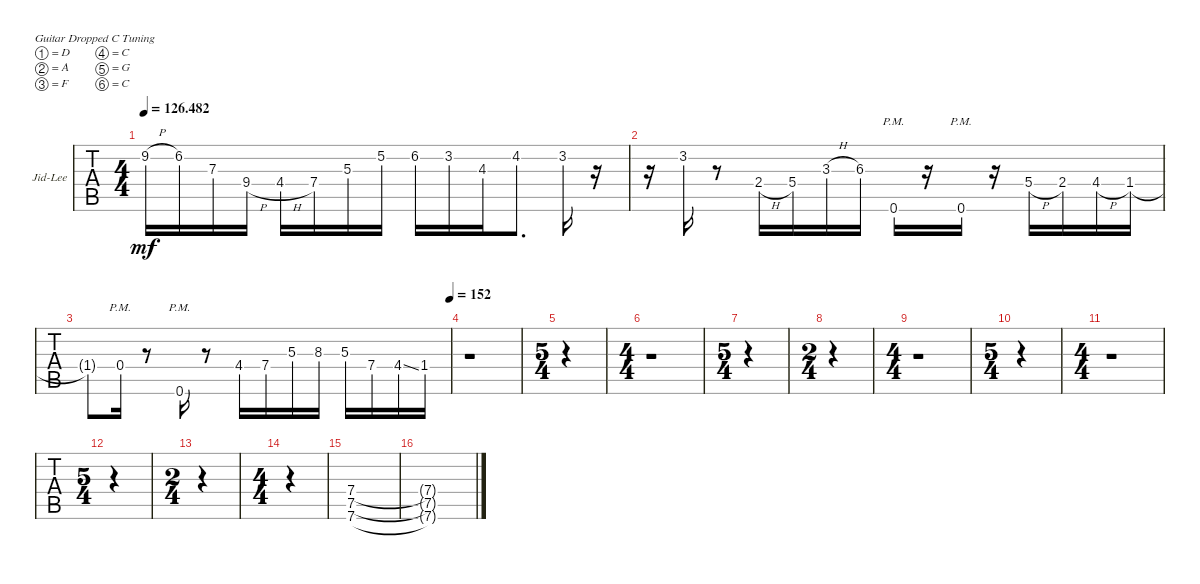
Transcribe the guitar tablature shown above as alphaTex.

\defaultSystemsLayout 4
\bracketExtendMode groupsimilarinstruments
\firstSystemTrackNameOrientation horizontal
\otherSystemsTrackNameOrientation horizontal
\track ("Jid-Lee" "Jid-Lee") {instrument overdrivenguitar}
\staff {tabs}
\tuning (D4 A3 F3 C3 G2 C2)
\ts (4 4)
\tempo
126.482
\accidentals auto
\clef g2
\ottava regular
\simile none
\ks c
9.2{h}.16{dy mf} 6.2.16 7.3.16 9.4{h}.16 4.4{h}.16 7.4.16 5.3.16 5.2.16 6.2.16 3.2.16 4.3.16 4.2.8{d} 3.2.16 r.16 |
r.16 3.2.16 r.8 2.4{h}.16 5.4.16 3.3{h}.16 6.3.16 0.6{pm}.16 r.16 0.6{pm}.16 r.16 5.4{h}.16 2.4.16 4.4{h}.16 1.4.16 |
\tempo (152 1)
1.4{t}.8 0.4{pm}.16 r.8 0.6{pm}.16 r.8 4.4.16 7.4.16 5.3.16 8.3.16 5.3.16 7.4.16 4.4{ss}.16 1.4.16 |
r.1 |
\ts (5 4)
|
\ts (4 4)
r.1 |
\ts (5 4)
|
\ts (2 4)
|
\ts (4 4)
r.1 |
\ts (5 4)
|
\ts (4 4)
r.1 |
\ts (5 4)
|
\ts (2 4)
|
\ts (4 4)
|
(7.5 7.4 7.6).1 |
(7.6{t} 7.5{t} 7.4{t}).1
